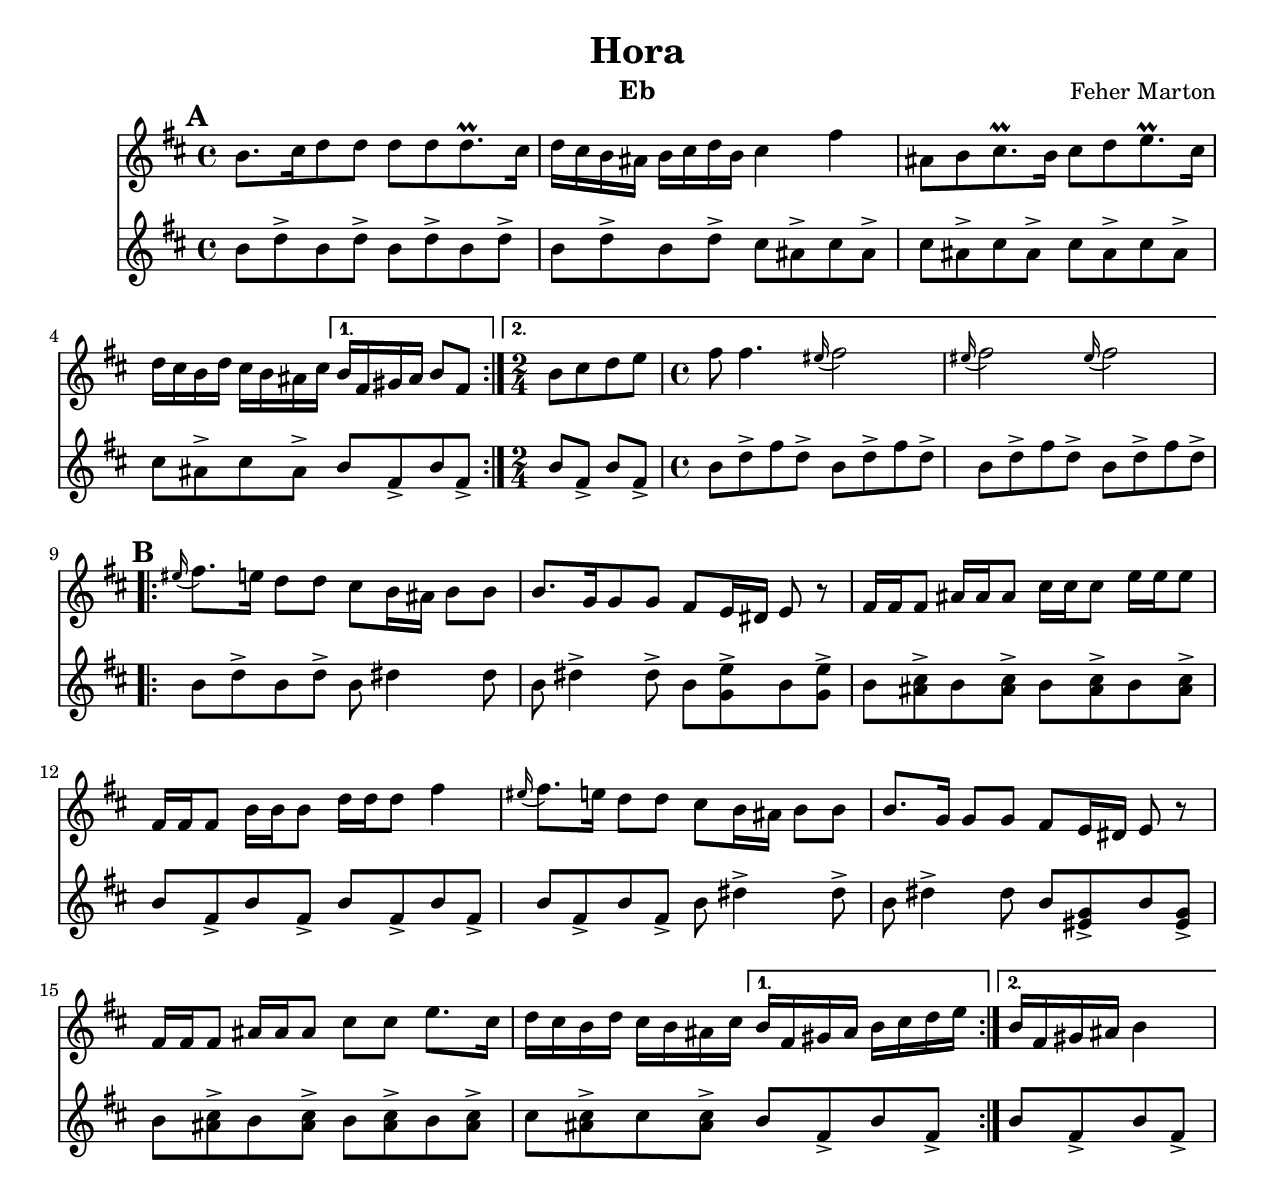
\version "2.18.0"
\include "english.ly"
\pointAndClickOff
\paper{
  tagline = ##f
  print-all-headers = ##t
  #(set-paper-size "letter")
}
date = #(strftime "%d-%m-%Y" (localtime (current-time)))

%\markup{ \italic{ " Updated " \date  }  }

%\markup{ Got something to say? }

global = {
  \clef treble
  \key d \minor
  \time 4/4
  \set Score.markFormatter = #format-mark-box-alphabet
}

%#################################### Melody ########################
melody = \relative c' {
  \global
  %\partial 16*3 a16 d f   %lead in notes

  \repeat volta 2{
    \mark \default
    d8. [e16 f8 f] f [f f8.\prall e16]|
    f16 e d cs d e f d e4 a|
    cs,8 [d e8.\prall d16] e8[f g8.\prall e16]
    f16 e d f e d cs e
  }
  \alternative {
    {d16 a b cs d8 a }
    {
      \time 2/4
      d8 [e f g]
      \time 4/4
      a8 a4. \grace gs16 (a2)|
      \grace gs16 (a2) \grace gs16 (a2)
    }
  }

  \repeat volta 2{
    \mark \default
    \grace gs16(a8.) g16 f8 f e d16 cs d8 d|
    d8. [bf16 bf8 bf] a8 g16 fs g8 r|
    a16 a a8 cs16 cs cs8 e16 e e8 g16 g g8|
    a,16 a a8 d16 d d8 f16 f f8 a4|

    \grace gs16(a8.) g16 f8 f e d16 cs d8 d|
    d8. bf16 bf8 bf a8 g16 fs g8 r|
    a16 a a8 cs16 cs cs8 e e g8. e16|
    f16 e d f e d cs e
  }
  \alternative {
    {d16 a b cs d e f g }
    {d16 a b cs d4 }
  }

}

secund = \relative c'{
  \global
  d8 f-> d f-> d8 f-> d f->
  d8 f-> d f-> e cs-> e cs->
  e8 cs-> e cs-> e cs-> e cs->
  e8 cs-> e cs-> d a-> d a->

  \time 2/4
  d8 a-> d a->
  \time 4/4
  d8 f-> a f-> d8 f-> a f->
  d8 f-> a f-> d8 f-> a f->
  d8 f-> d f-> d fs4 fs8|
  d8 fs4->fs8-> d <bf g'>-> d<bf g'>-> |

  d8 <cs e>-> d8 <cs e>-> d8 <cs e>-> d8 <cs e>->
  d8 a->  d8 a->  d8 a->  d8 a->
  d8 a->  d8 a-> d fs4-> fs8->|
  d8 fs4-> fs8 d<gs, bf>-> d' <gs, bf>->|

  d'8 <cs e>-> d8 <cs e>-> d8 <cs e>-> d8 <cs e>->
  e8 <cs e>->e <cs e>-> d a-> d a->
  d8 a-> d a->



}
%################################# Lyrics #####################
%\addlyrics{  }
%################################# Chords #######################
harmonies = \chordmode {

}

\score {\transpose c a
  <<
    \new ChordNames {
      \set chordChanges = ##f
      \harmonies
    }
    \new Staff
    \melody
    \new Staff \secund
  >>
  \header{
    title= "Hora"
    subtitle=""
    composer= "Feher Marton"
    instrument = "Eb"
    arranger= ""
  }
  \layout{indent = 1.0\cm}
  \midi {
    \tempo 4 = 120

    % \midi { }
  }
}
%{
  % more verses:
  \markup{}
  \markup {
  \fill-line {
  \hspace #0.1 % distance from left margin
  \column {
  \line { "1."
  \column {
  ""
  }
  }
  \hspace #0.2 % vertical distance between verses
  \line { "2."
  \column {
  ""
  }
  }
  }
  \hspace #0.1  % horiz. distance between columns
  \column {
  \line { "3."
  \column {
  ""
  }
  }
  \hspace #0.2 % distance between verses
  \line { "4."
  \column {
  ""
  }
  }
  }
  \hspace #0.1 % distance to right margin
  }
  }

%}
